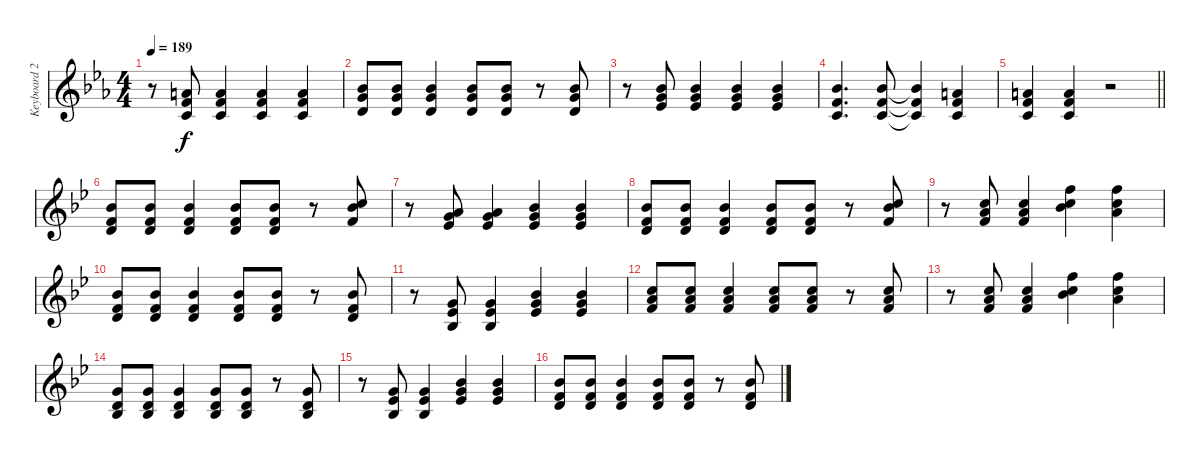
\track ("Keyboard 2" "Keyboard 2") {instrument lead1square}
\staff {score}
\tuning (E4 B3 G3 D3 A2 E2) {hide}
\ts (4 4)
\tempo 189
\clef g2
\ks eb
r.8{dy f} (5.1 6.2 5.3).8 (5.1 6.2 5.3).4 (5.1 6.2 5.3).4 (5.1 6.2 5.3).4 |
(6.1 8.2 7.3).8{volume 13} (6.1 8.2 7.3).8 (6.1 8.2 7.3).4 (6.1 8.2 7.3).8 (6.1 8.2 7.3).8 r.8 (6.1 8.2 7.3).8 |
r.8 (6.1 8.2 8.3).8 (6.1 8.2 8.3).4 (6.1 8.2 8.3).4 (6.1 8.2 8.3).4 |
(6.1 6.2 5.3).4{d} (6.1 6.2 5.3).8 (6.1{t} 6.2{t} 5.3{t}).4 (5.1 6.2 5.3).4 |
\barLineRight lightlight
(5.1 6.2 5.3).4 (5.1 6.2 5.3).4 r.2 |
\ks bb
(6.1 6.2 7.3).8 (6.1 6.2 7.3).8 (6.1 6.2 7.3).4 (6.1 6.2 7.3).8 (6.1 6.2 7.3).8 r.8 (8.1 11.2 10.3).8 |
r.8 (5.1 8.2 8.3).8 (5.1 8.2 8.3).4 (6.1 8.2 8.3).4 (6.1 8.2 8.3).4 |
(6.1 6.2 7.3).8 (6.1 6.2 7.3).8 (6.1 6.2 7.3).4 (6.1 6.2 7.3).8 (6.1 6.2 7.3).8 r.8 (8.1 11.2 10.3).8 |
r.8 (8.1 10.2 10.3).8 (8.1 10.2 10.3).4 (13.1 13.2 15.3).4 (13.1 13.2 14.3).4 |
(11.2 10.3 12.4).8 (11.2 10.3 12.4).8 (11.2 10.3 12.4).4 (11.2 10.3 12.4).8 (11.2 10.3 12.4).8 r.8 (11.2 10.3 12.4).8 |
r.8 (8.2 8.3 8.4).8 (8.2 8.3 8.4).4 (6.1 8.2 8.3).4 (6.1 8.2 8.3).4 |
(8.1 10.2 10.3).8 (8.1 10.2 10.3).8 (8.1 10.2 10.3).4 (8.1 10.2 10.3).8 (8.1 10.2 10.3).8 r.8 (8.1 10.2 10.3).8 |
r.8 (8.1 10.2 10.3).8 (8.1 10.2 10.3).4 (13.1 13.2 15.3).4 (13.1 13.2 14.3).4 |
(12.3 12.4 13.5).8 (12.3 12.4 13.5).8 (12.3 12.4 13.5).4 (12.3 12.4 13.5).8 (12.3 12.4 13.5).8 r.8 (12.3 12.4 13.5).8 |
r.8 (12.3 13.4 13.5).8 (12.3 13.4 13.5).4 (11.2 12.3 13.4).4 (11.2 12.3 13.4).4 |
(11.2 10.3 12.4).8 (11.2 10.3 12.4).8 (11.2 10.3 12.4).4 (11.2 10.3 12.4).8 (11.2 10.3 12.4).8 r.8 (11.2 10.3 12.4).8
